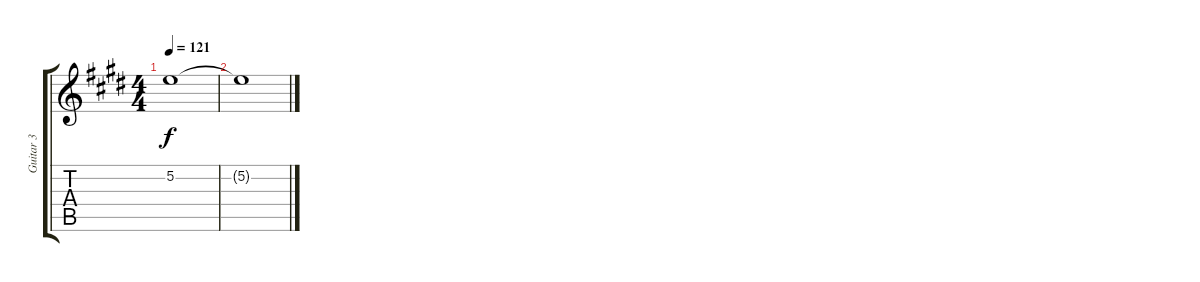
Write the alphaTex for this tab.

\track ("Guitar 3" "Guitar 3") {instrument distortionguitar}
\staff {score tabs}
\tuning (E4 B3 G3 D3 A2 D2) {hide}
\ts (4 4)
\tempo 121
\clef g2
\ks c#minor
5.2{t}.1{dy f} |
5.2{t}.1
